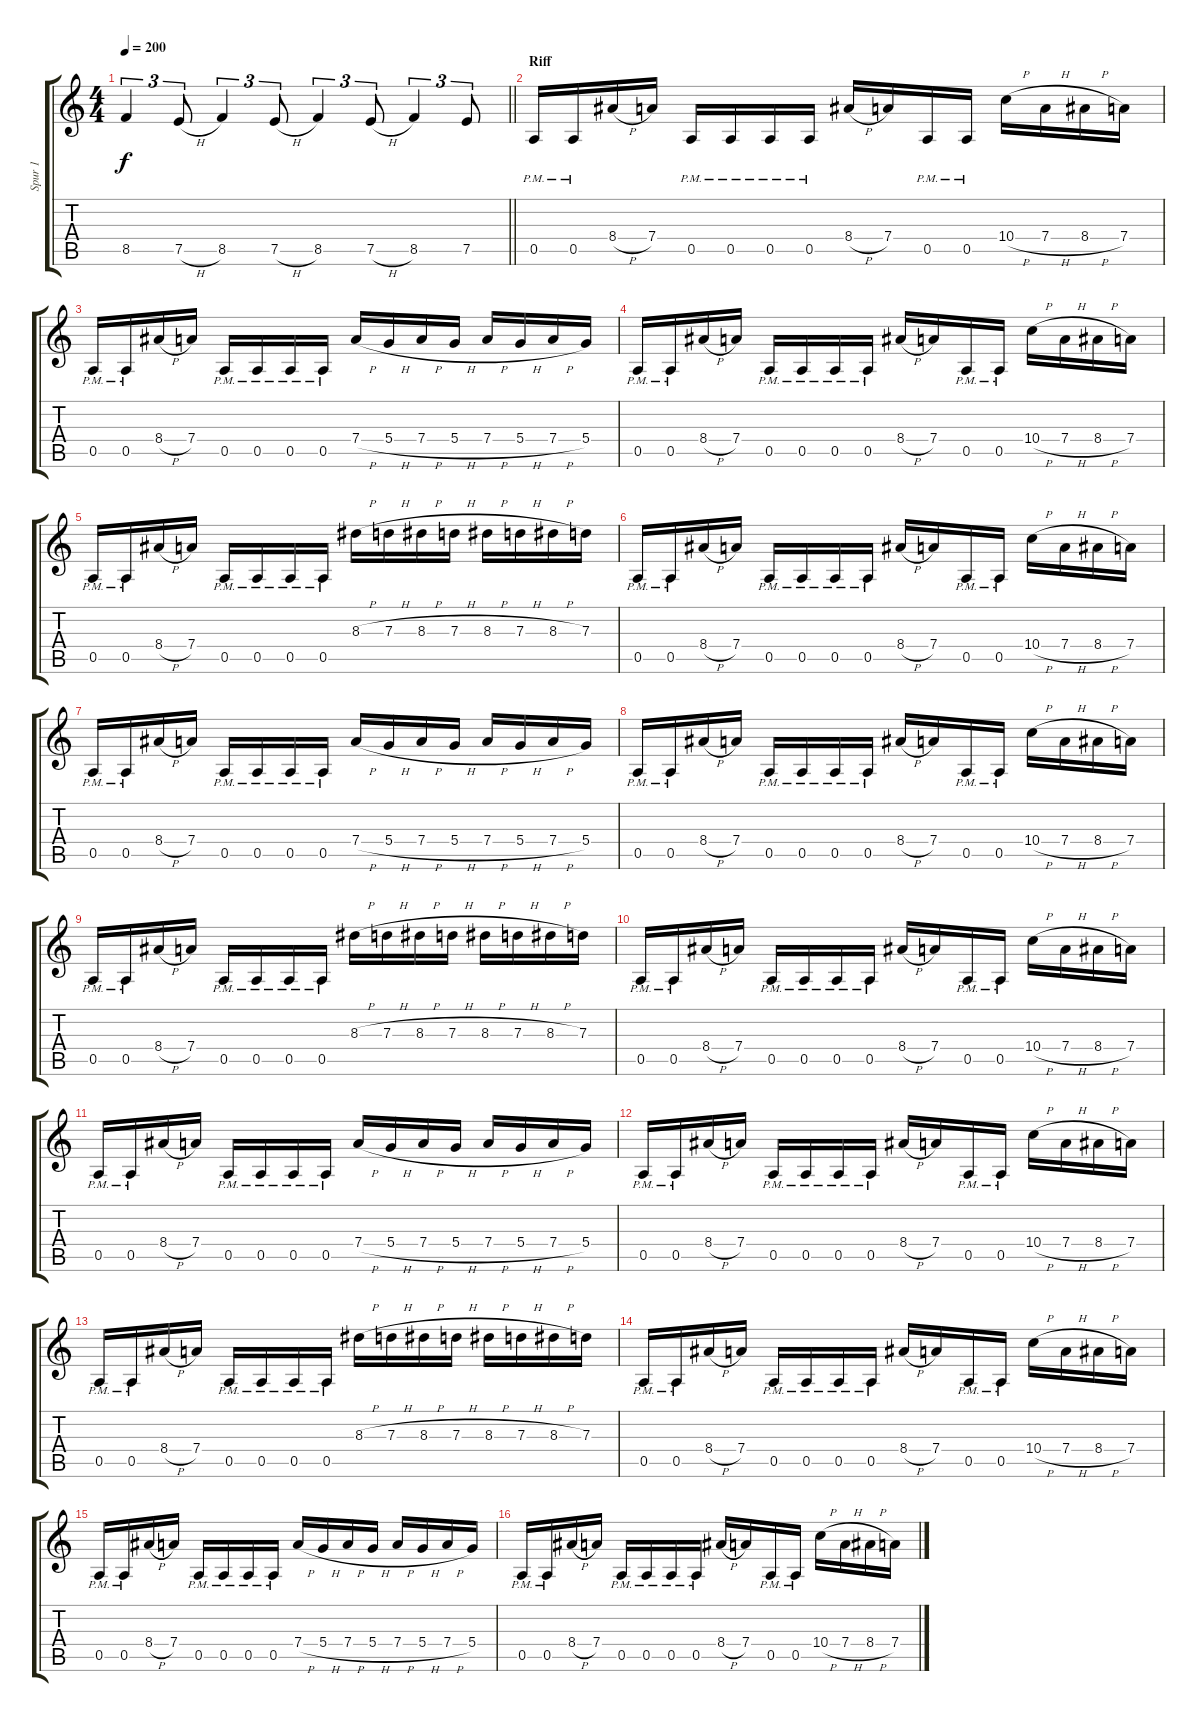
\track ("Spur 1" "Spur 1") {instrument distortionguitar}
\staff {score tabs}
\tuning (E4 B3 G3 D3 A2 E2) {hide}
\ts (4 4)
\tempo 200
\clef g2
\barLineRight lightlight
\ks c
8.5.4{tu (3 2) dy f} 7.5{h}.8{tu (3 2)} 8.5.4{tu (3 2)} 7.5{h}.8{tu (3 2)} 8.5.4{tu (3 2)} 7.5{h}.8{tu (3 2)} 8.5.4{tu (3 2)} 7.5.8{tu (3 2)} |
\section ("" "Riff")
0.5{pm}.16 0.5{pm}.16 8.4{h}.16 7.4.16 0.5{pm}.16 0.5{pm}.16 0.5{pm}.16 0.5{pm}.16 8.4{h}.16 7.4.16 0.5{pm}.16 0.5{pm}.16 10.4{h}.16 7.4{h}.16 8.4{h}.16 7.4.16 |
0.5{pm}.16 0.5{pm}.16 8.4{h}.16 7.4.16 0.5{pm}.16 0.5{pm}.16 0.5{pm}.16 0.5{pm}.16 7.4{h}.16 5.4{h}.16 7.4{h}.16 5.4{h}.16 7.4{h}.16 5.4{h}.16 7.4{h}.16 5.4.16 |
0.5{pm}.16 0.5{pm}.16 8.4{h}.16 7.4.16 0.5{pm}.16 0.5{pm}.16 0.5{pm}.16 0.5{pm}.16 8.4{h}.16 7.4.16 0.5{pm}.16 0.5{pm}.16 10.4{h}.16 7.4{h}.16 8.4{h}.16 7.4.16 |
0.5{pm}.16 0.5{pm}.16 8.4{h}.16 7.4.16 0.5{pm}.16 0.5{pm}.16 0.5{pm}.16 0.5{pm}.16 8.3{h}.16 7.3{h}.16 8.3{h}.16 7.3{h}.16 8.3{h}.16 7.3{h}.16 8.3{h}.16 7.3.16 |
0.5{pm}.16 0.5{pm}.16 8.4{h}.16 7.4.16 0.5{pm}.16 0.5{pm}.16 0.5{pm}.16 0.5{pm}.16 8.4{h}.16 7.4.16 0.5{pm}.16 0.5{pm}.16 10.4{h}.16 7.4{h}.16 8.4{h}.16 7.4.16 |
0.5{pm}.16 0.5{pm}.16 8.4{h}.16 7.4.16 0.5{pm}.16 0.5{pm}.16 0.5{pm}.16 0.5{pm}.16 7.4{h}.16 5.4{h}.16 7.4{h}.16 5.4{h}.16 7.4{h}.16 5.4{h}.16 7.4{h}.16 5.4.16 |
0.5{pm}.16 0.5{pm}.16 8.4{h}.16 7.4.16 0.5{pm}.16 0.5{pm}.16 0.5{pm}.16 0.5{pm}.16 8.4{h}.16 7.4.16 0.5{pm}.16 0.5{pm}.16 10.4{h}.16 7.4{h}.16 8.4{h}.16 7.4.16 |
0.5{pm}.16 0.5{pm}.16 8.4{h}.16 7.4.16 0.5{pm}.16 0.5{pm}.16 0.5{pm}.16 0.5{pm}.16 8.3{h}.16 7.3{h}.16 8.3{h}.16 7.3{h}.16 8.3{h}.16 7.3{h}.16 8.3{h}.16 7.3.16 |
0.5{pm}.16 0.5{pm}.16 8.4{h}.16 7.4.16 0.5{pm}.16 0.5{pm}.16 0.5{pm}.16 0.5{pm}.16 8.4{h}.16 7.4.16 0.5{pm}.16 0.5{pm}.16 10.4{h}.16 7.4{h}.16 8.4{h}.16 7.4.16 |
0.5{pm}.16 0.5{pm}.16 8.4{h}.16 7.4.16 0.5{pm}.16 0.5{pm}.16 0.5{pm}.16 0.5{pm}.16 7.4{h}.16 5.4{h}.16 7.4{h}.16 5.4{h}.16 7.4{h}.16 5.4{h}.16 7.4{h}.16 5.4.16 |
0.5{pm}.16 0.5{pm}.16 8.4{h}.16 7.4.16 0.5{pm}.16 0.5{pm}.16 0.5{pm}.16 0.5{pm}.16 8.4{h}.16 7.4.16 0.5{pm}.16 0.5{pm}.16 10.4{h}.16 7.4{h}.16 8.4{h}.16 7.4.16 |
0.5{pm}.16 0.5{pm}.16 8.4{h}.16 7.4.16 0.5{pm}.16 0.5{pm}.16 0.5{pm}.16 0.5{pm}.16 8.3{h}.16 7.3{h}.16 8.3{h}.16 7.3{h}.16 8.3{h}.16 7.3{h}.16 8.3{h}.16 7.3.16 |
0.5{pm}.16 0.5{pm}.16 8.4{h}.16 7.4.16 0.5{pm}.16 0.5{pm}.16 0.5{pm}.16 0.5{pm}.16 8.4{h}.16 7.4.16 0.5{pm}.16 0.5{pm}.16 10.4{h}.16 7.4{h}.16 8.4{h}.16 7.4.16 |
0.5{pm}.16 0.5{pm}.16 8.4{h}.16 7.4.16 0.5{pm}.16 0.5{pm}.16 0.5{pm}.16 0.5{pm}.16 7.4{h}.16 5.4{h}.16 7.4{h}.16 5.4{h}.16 7.4{h}.16 5.4{h}.16 7.4{h}.16 5.4.16 |
0.5{pm}.16 0.5{pm}.16 8.4{h}.16 7.4.16 0.5{pm}.16 0.5{pm}.16 0.5{pm}.16 0.5{pm}.16 8.4{h}.16 7.4.16 0.5{pm}.16 0.5{pm}.16 10.4{h}.16 7.4{h}.16 8.4{h}.16 7.4.16
